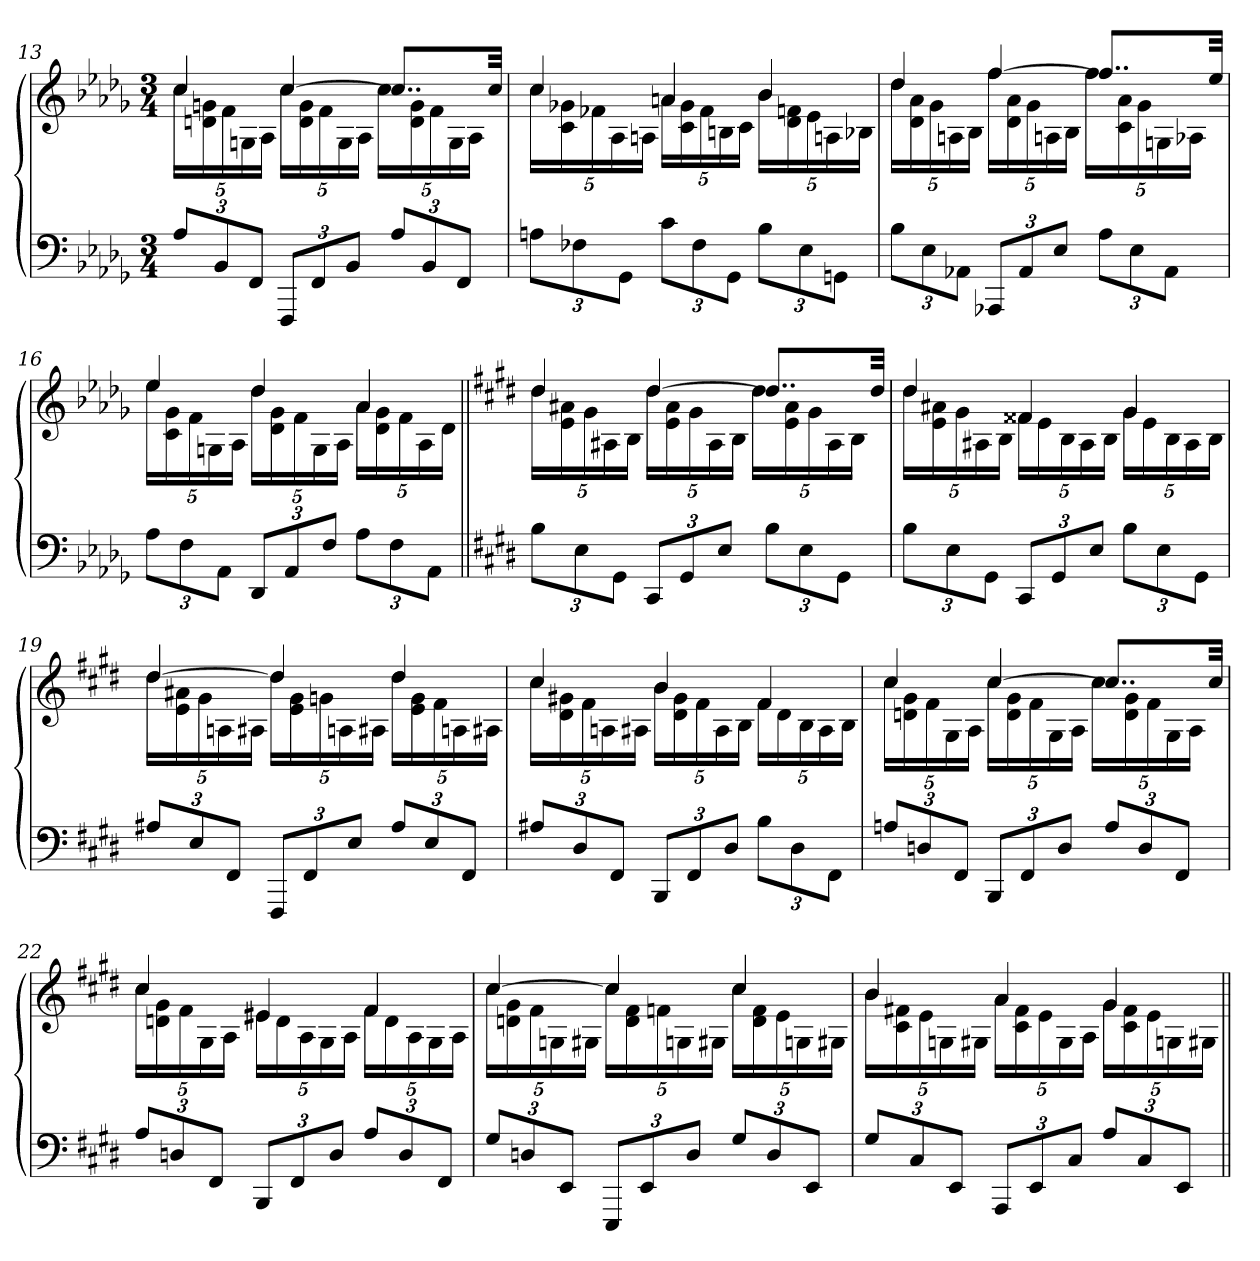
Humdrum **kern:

**kern	**kern
*part1	*part1
*staff2	*staff1
*clefF4	*clefG2
*k[b-e-a-d-g-]	*k[b-e-a-d-g-]
*D-:	*D-:
*M3/4	*M3/4
=13	=13
*	*^
12A-L	4cc	20ccLL
.	.	20dn 20gn
12BB-	.	.
.	.	20f
.	.	20Gn
12FFJ	.	.
.	.	20A-JJ
12FFFL	[4cc	20ccLL
.	.	20d 20g
12FF	.	.
.	.	20f
.	.	20G
12BB-J	.	.
.	.	20A-JJ
12A-L	8..ccL]	20ccLL
.	.	20d 20g
12BB-	.	.
.	.	20f
.	.	20G
12FFJ	.	.
.	.	20A-JJ
.	32ccJkk	.
=14	=14	=14
12AnL	4cc	20ccLL
.	.	20c 20g-X
12F-X	.	.
.	.	20f-X
.	.	20A-
12GG-J	.	.
.	.	20AnJJ
12cL	4an	20aLL
.	.	20c 20g-
12F-	.	.
.	.	20f-
.	.	20Bn
12GG-J	.	.
.	.	20cJJ
12B-L	4b-	20b-LL
.	.	20d- 20fn
12E-	.	.
.	.	20e-
.	.	20An
12GGnJ	.	.
.	.	20B-XJJ
=15	=15	=15
12B-L	4dd-	20dd-LL
.	.	20d- 20a-
12E-	.	.
.	.	20g-
.	.	20An
12AA-XJ	.	.
.	.	20B-JJ
12AAA-XL	[4ff	20ffLL
.	.	20d- 20a-
12AA-	.	.
.	.	20g-
.	.	20An
12E-J	.	.
.	.	20B-JJ
12A-L	8..ffL]	20ffLL
.	.	20c 20a-
12E-	.	.
.	.	20g-
.	.	20Gn
12AA-J	.	.
.	.	20A-XJJ
.	32ee-Jkk	.
=16	=16	=16
12A-L	4ee-	20ee-LL
.	.	20c 20g-
12F	.	.
.	.	20f
.	.	20Gn
12AA-J	.	.
.	.	20A-JJ
12DD-L	4dd-	20dd-LL
.	.	20d- 20g-
12AA-	.	.
.	.	20f
.	.	20G
12FJ	.	.
.	.	20A-JJ
12A-L	4a-	20a-LL
.	.	20d- 20g-
12F	.	.
.	.	20f
.	.	20A-
12AA-J	.	.
.	.	20d-JJ
=17||	=17||	=17||
*k[f#c#g#d#]	*k[f#c#g#d#]	*
12BL	4dd#	20dd#LL
.	.	20e 20a#X
12E	.	.
.	.	20g#
.	.	20A#X
12GG#J	.	.
.	.	20BJJ
12CC#L	[4dd#	20dd#LL
.	.	20e 20a#
12GG#	.	.
.	.	20g#
.	.	20A#
12EJ	.	.
.	.	20BJJ
12BL	8..dd#L]	20dd#LL
.	.	20e 20a#
12E	.	.
.	.	20g#
.	.	20A#
12GG#J	.	.
.	.	20BJJ
.	32dd#Jkk	.
=18	=18	=18
12BL	4dd#	20dd#LL
.	.	20e 20a#X
12E	.	.
.	.	20g#
.	.	20A#X
12GG#J	.	.
.	.	20BJJ
12CC#L	4f##X	20f##XLL
.	.	20e
12GG#	.	.
.	.	20B
.	.	20A#
12EJ	.	.
.	.	20BJJ
12BL	4g#	20g#LL
.	.	20e
12E	.	.
.	.	20B
.	.	20A#
12GG#J	.	.
.	.	20BJJ
=19	=19	=19
12A#XL	[4dd#	20dd#LL
.	.	20e 20a#X
12E	.	.
.	.	20g#
.	.	20An
12FF#J	.	.
.	.	20A#XJJ
12FFF#L	4dd#]	20dd#LL
.	.	20e 20g#
12FF#	.	.
.	.	20gn
.	.	20An
12EJ	.	.
.	.	20A#XJJ
12A#L	4dd#	20dd#LL
.	.	20e 20g
12E	.	.
.	.	20f#
.	.	20An
12FF#J	.	.
.	.	20A#XJJ
=20	=20	=20
12A#XL	4cc#	20cc#LL
.	.	20d# 20g#X
12D#	.	.
.	.	20f#
.	.	20An
12FF#J	.	.
.	.	20A#XJJ
12BBBL	4b	20bLL
.	.	20d# 20g#
12FF#	.	.
.	.	20f#
.	.	20A#
12D#J	.	.
.	.	20BJJ
12BL	4f#	20f#LL
.	.	20d#
12D#	.	.
.	.	20B
.	.	20A#
12FF#J	.	.
.	.	20BJJ
=21	=21	=21
12AnL	4cc#	20cc#LL
.	.	20dn 20g#
12Dn	.	.
.	.	20f#
.	.	20G#
12FF#J	.	.
.	.	20AJJ
12BBBL	[4cc#	20cc#LL
.	.	20d 20g#
12FF#	.	.
.	.	20f#
.	.	20G#
12DJ	.	.
.	.	20AJJ
12AL	8..cc#L]	20cc#LL
.	.	20d 20g#
12D	.	.
.	.	20f#
.	.	20G#
12FF#J	.	.
.	.	20AJJ
.	32cc#Jkk	.
=22	=22	=22
12AL	4cc#	20cc#LL
.	.	20dn 20g#
12Dn	.	.
.	.	20f#
.	.	20G#
12FF#J	.	.
.	.	20AJJ
12BBBL	4e#X	20e#XLL
.	.	20d
12FF#	.	.
.	.	20A
.	.	20G#
12DJ	.	.
.	.	20AJJ
12AL	4f#	20f#LL
.	.	20d
12D	.	.
.	.	20A
.	.	20G#
12FF#J	.	.
.	.	20AJJ
=23	=23	=23
12G#L	[4cc#	20cc#LL
.	.	20dn 20g#
12Dn	.	.
.	.	20f#
.	.	20Gn
12EEJ	.	.
.	.	20G#XJJ
12EEEL	4cc#]	20cc#LL
.	.	20d 20f#
12EE	.	.
.	.	20fn
.	.	20Gn
12DJ	.	.
.	.	20G#XJJ
12G#L	4cc#	20cc#LL
.	.	20d 20f
12D	.	.
.	.	20e
.	.	20Gn
12EEJ	.	.
.	.	20G#XJJ
=24	=24	=24
12G#L	4b	20bLL
.	.	20c# 20f#X
12C#	.	.
.	.	20e
.	.	20Gn
12EEJ	.	.
.	.	20G#XJJ
12AAAL	4a	20aLL
.	.	20c# 20f#
12EE	.	.
.	.	20e
.	.	20G#
12C#J	.	.
.	.	20AJJ
12AL	4g#	20g#LL
.	.	20c# 20f#
12C#	.	.
.	.	20e
.	.	20Gn
12EEJ	.	.
.	.	20G#XJJ
*	*v	*v
=||	=||
*-	*-
